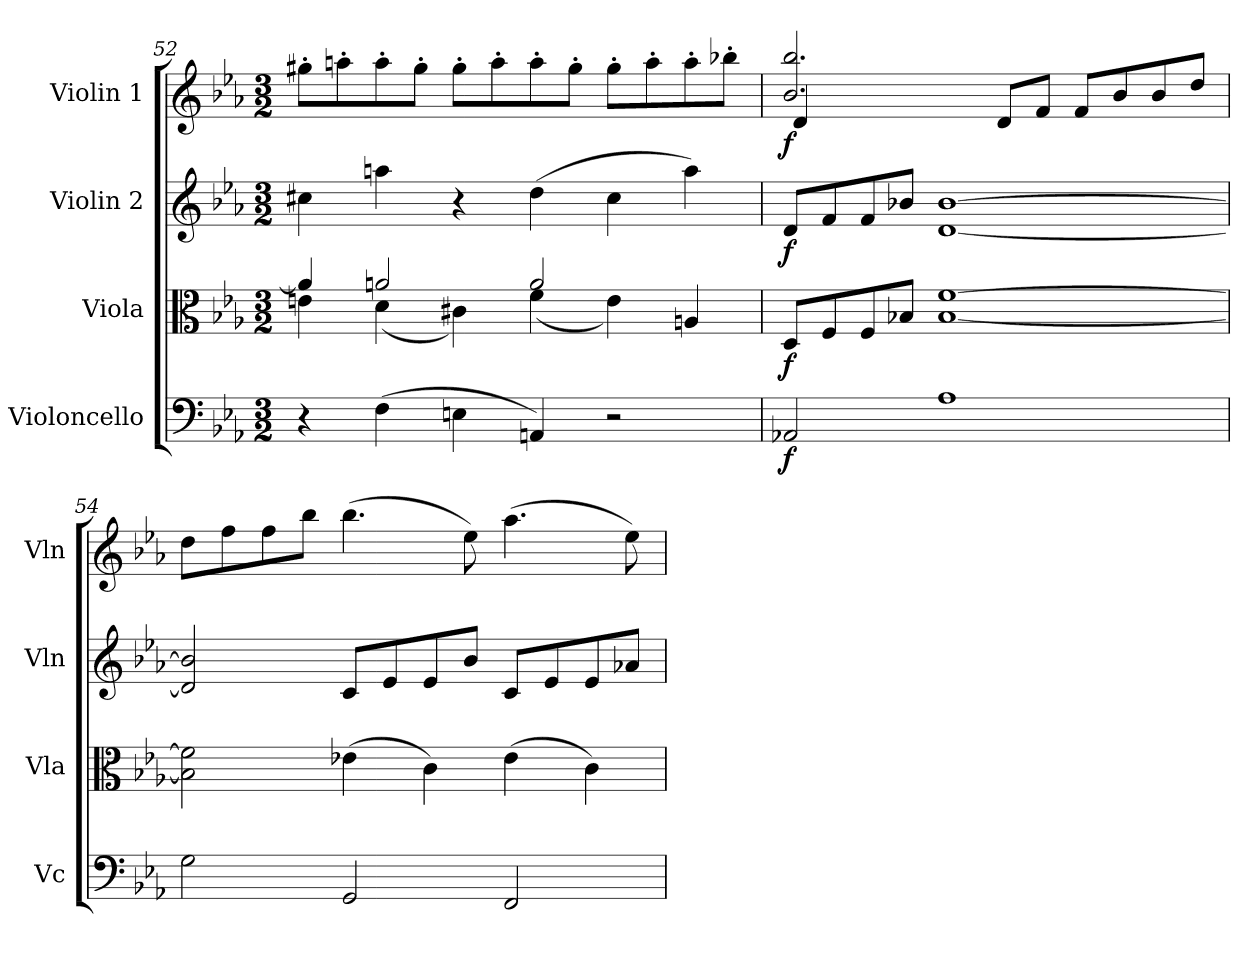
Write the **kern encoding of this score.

**kern	**dynam	**kern	**dynam	**kern	**dynam	**kern	**dynam
*part4	*part4	*part3	*part3	*part2	*part2	*part1	*part1
*staff4	*staff4	*staff3	*staff3	*staff2	*staff2	*staff1	*staff1
*I"Violoncello	*	*I"Viola	*	*I"Violin 2	*	*I"Violin 1	*
*I'Vc	*	*I'Vla	*	*I'Vln	*	*I'Vln	*
!!LO:PB:g=z
*clefF4	*	*clefC3	*	*clefG2	*	*clefG2	*
*k[b-e-a-]	*	*k[b-e-a-]	*	*k[b-e-a-]	*	*k[b-e-a-]	*
*M3/2	*	*M3/2	*	*M3/2	*	*M3/2	*
=52	=52	=52	=52	=52	=52	=52	=52
*	*	*^	*	*	*	*	*
4r	.	4an/]	4en\	.	4cc#X\	.	8gg#X'\L	.
.	.	.	.	.	.	.	8aan'\	.
(4F\	.	2a/	(4d\	.	4aan\	.	8aa'\	.
.	.	.	.	.	.	.	8gg#'\J	.
4En\	.	.	4c#X\)	.	4r	.	8gg#'\L	.
.	.	.	.	.	.	.	8aa'\	.
4AAn/)	.	2a/	(4f\	.	(4dd\	.	8aa'\	.
.	.	.	.	.	.	.	8gg#'\J	.
2r	.	.	4e\)	.	4cc#\	.	8gg#'\L	.
.	.	.	.	.	.	.	8aa'\	.
.	.	4An/	4ryy	.	4aa\)	.	8aa'\	.
.	.	.	.	.	.	.	8bb-X'\J	.
*	*	*v	*v	*	*	*	*	*
=53	=53	=53	=53	=53	=53	=53	=53
*	*	*	*	*	*	*^	*
!	!LO:DY:b	!	!LO:DY:b	!	!LO:DY:b	!	!	!LO:DY:b
2AA-X/	f	8D/L	f	8d/L	f	2.b-/ 2.bb-/	4d/	f
.	.	8F/	.	8f/	.	.	.	.
.	.	8F/	.	8f/	.	.	1ryy	.
.	.	8B-X/J	.	8b-X/J	.	.	.	.
1A-	.	[1B- [1f	.	[1d [1b-	.	.	.	.
.	.	.	.	.	.	8d/L	.	.
.	.	.	.	.	.	8f/J	.	.
.	.	.	.	.	.	8f/L	.	.
.	.	.	.	.	.	8b-/	.	.
.	.	.	.	.	.	8b-/	4ryy	.
.	.	.	.	.	.	8dd/J	.	.
*	*	*	*	*	*	*v	*v	*
=54	=54	=54	=54	=54	=54	=54	=54
2G\	.	2B-\] 2f\]	.	2d/] 2b-/]	.	8dd\L	.
.	.	.	.	.	.	8ff\	.
.	.	.	.	.	.	8ff\	.
.	.	.	.	.	.	8bb-\J	.
2GG/	.	(4e-X\	.	8c/L	.	(4.bb-\	.
.	.	.	.	8e-/	.	.	.
.	.	4c\)	.	8e-/	.	.	.
.	.	.	.	8b-/J	.	8ee-\)	.
2FF/	.	(4e-\	.	8c/L	.	(4.aa-\	.
.	.	.	.	8e-/	.	.	.
.	.	4c\)	.	8e-/	.	.	.
.	.	.	.	8a-X/J	.	8ee-\)	.
=	=	=	=	=	=	=	=
*-	*-	*-	*-	*-	*-	*-	*-
